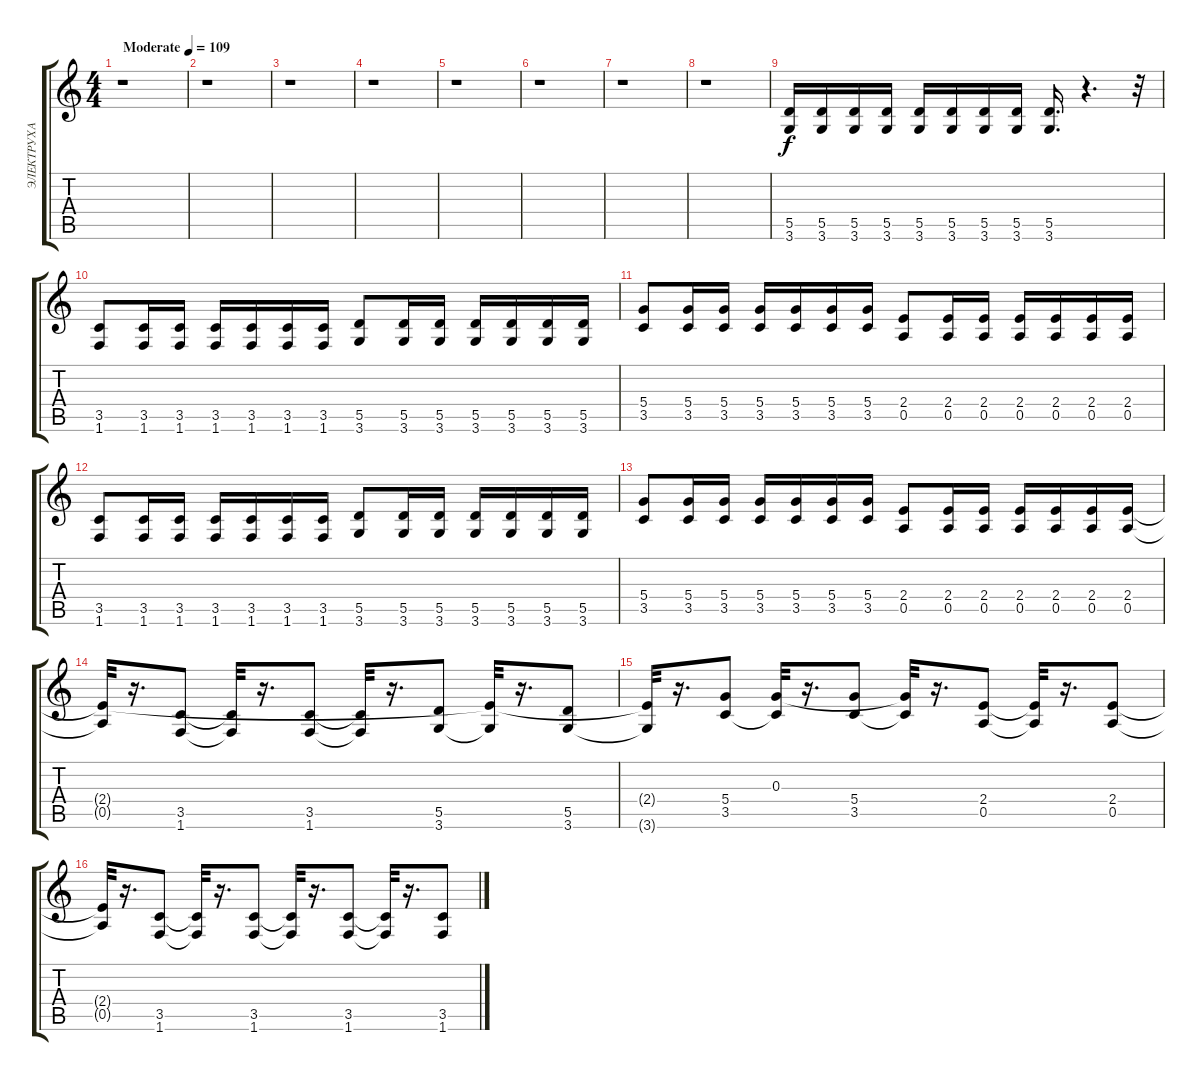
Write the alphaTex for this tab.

\track ("ЭЛЕКТРУХА" "ЭЛЕКТРУХА") {instrument overdrivenguitar}
\staff {score tabs}
\tuning (E4 B3 G3 D3 A2 E2) {hide}
\ts (4 4)
\tempo (109 "Moderate")
\clef g2
\ks c
r.1{dy f instrument overdrivenguitar} |
r.1 |
r.1 |
r.1 |
r.1 |
r.1 |
r.1 |
r.1 |
(5.5 3.6).16 (5.5 3.6).16 (5.5 3.6).16 (5.5 3.6).16 (5.5 3.6).16 (5.5 3.6).16 (5.5 3.6).16 (5.5 3.6).16 (5.5 3.6).16{d} r.4{d} r.32 |
(3.5 1.6).8 (3.5 1.6).16 (3.5 1.6).16 (3.5 1.6).16 (3.5 1.6).16 (3.5 1.6).16 (3.5 1.6).16 (5.5 3.6).8 (5.5 3.6).16 (5.5 3.6).16 (5.5 3.6).16 (5.5 3.6).16 (5.5 3.6).16 (5.5 3.6).16 |
(5.4 3.5).8 (5.4 3.5).16 (5.4 3.5).16 (5.4 3.5).16 (5.4 3.5).16 (5.4 3.5).16 (5.4 3.5).16 (2.4 0.5).8 (2.4 0.5).16 (2.4 0.5).16 (2.4 0.5).16 (2.4 0.5).16 (2.4 0.5).16 (2.4 0.5).16 |
(3.5 1.6).8 (3.5 1.6).16 (3.5 1.6).16 (3.5 1.6).16 (3.5 1.6).16 (3.5 1.6).16 (3.5 1.6).16 (5.5 3.6).8 (5.5 3.6).16 (5.5 3.6).16 (5.5 3.6).16 (5.5 3.6).16 (5.5 3.6).16 (5.5 3.6).16 |
(5.4 3.5).8 (5.4 3.5).16 (5.4 3.5).16 (5.4 3.5).16 (5.4 3.5).16 (5.4 3.5).16 (5.4 3.5).16 (2.4 0.5).8 (2.4 0.5).16 (2.4 0.5).16 (2.4 0.5).16 (2.4 0.5).16 (2.4 0.5).16 (2.4 0.5).16 |
(2.4{t} 0.5{t}).32 r.16{d} (3.5 1.6).8 (3.5{t} 1.6{t}).32 r.16{d} (3.5 1.6).8 (3.5{t} 1.6{t}).32 r.16{d} (5.5 3.6).8 (2.4{t} 3.6{t}).32 r.16{d} (5.5 3.6).8 |
(2.4{t} 3.6{t}).32 r.16{d} (5.4 3.5).8 (0.3 3.5{t}).32 r.16{d} (5.4 3.5).8 (0.3{t} 3.5{t}).32 r.16{d} (2.4 0.5).8 (2.4{t} 0.5{t}).32 r.16{d} (2.4 0.5).8 |
(2.4{t} 0.5{t}).32 r.16{d} (3.5 1.6).8 (3.5{t} 1.6{t}).32 r.16{d} (3.5 1.6).8 (3.5{t} 1.6{t}).32 r.16{d} (3.5 1.6).8 (3.5{t} 1.6{t}).32 r.16{d} (3.5 1.6).8
